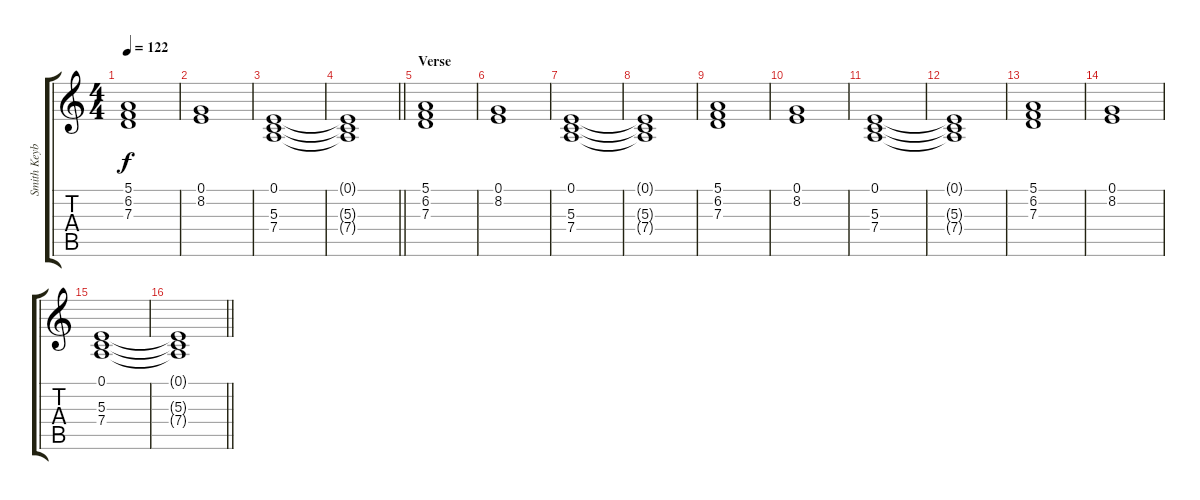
\track ("Smith Keyboard" "Smith Keyb") {instrument synthstrings1}
\staff {score tabs}
\tuning (E4 B3 G3 D3 A2 E2) {hide}
\ts (4 4)
\tempo 122
\clef g2
\ks c
(5.1 6.2 7.3).1{dy f} |
(0.1 8.2).1 |
(0.1 5.3 7.4).1 |
\barLineRight lightlight
(0.1{t} 5.3{t} 7.4{t}).1 |
\section ("" "Verse")
(5.1 6.2 7.3).1 |
(0.1 8.2).1 |
(0.1 5.3 7.4).1 |
(0.1{t} 5.3{t} 7.4{t}).1 |
(5.1 6.2 7.3).1 |
(0.1 8.2).1 |
(0.1 5.3 7.4).1 |
(0.1{t} 5.3{t} 7.4{t}).1 |
(5.1 6.2 7.3).1 |
(0.1 8.2).1 |
(0.1 5.3 7.4).1 |
\barLineRight lightlight
(0.1{t} 5.3{t} 7.4{t}).1
